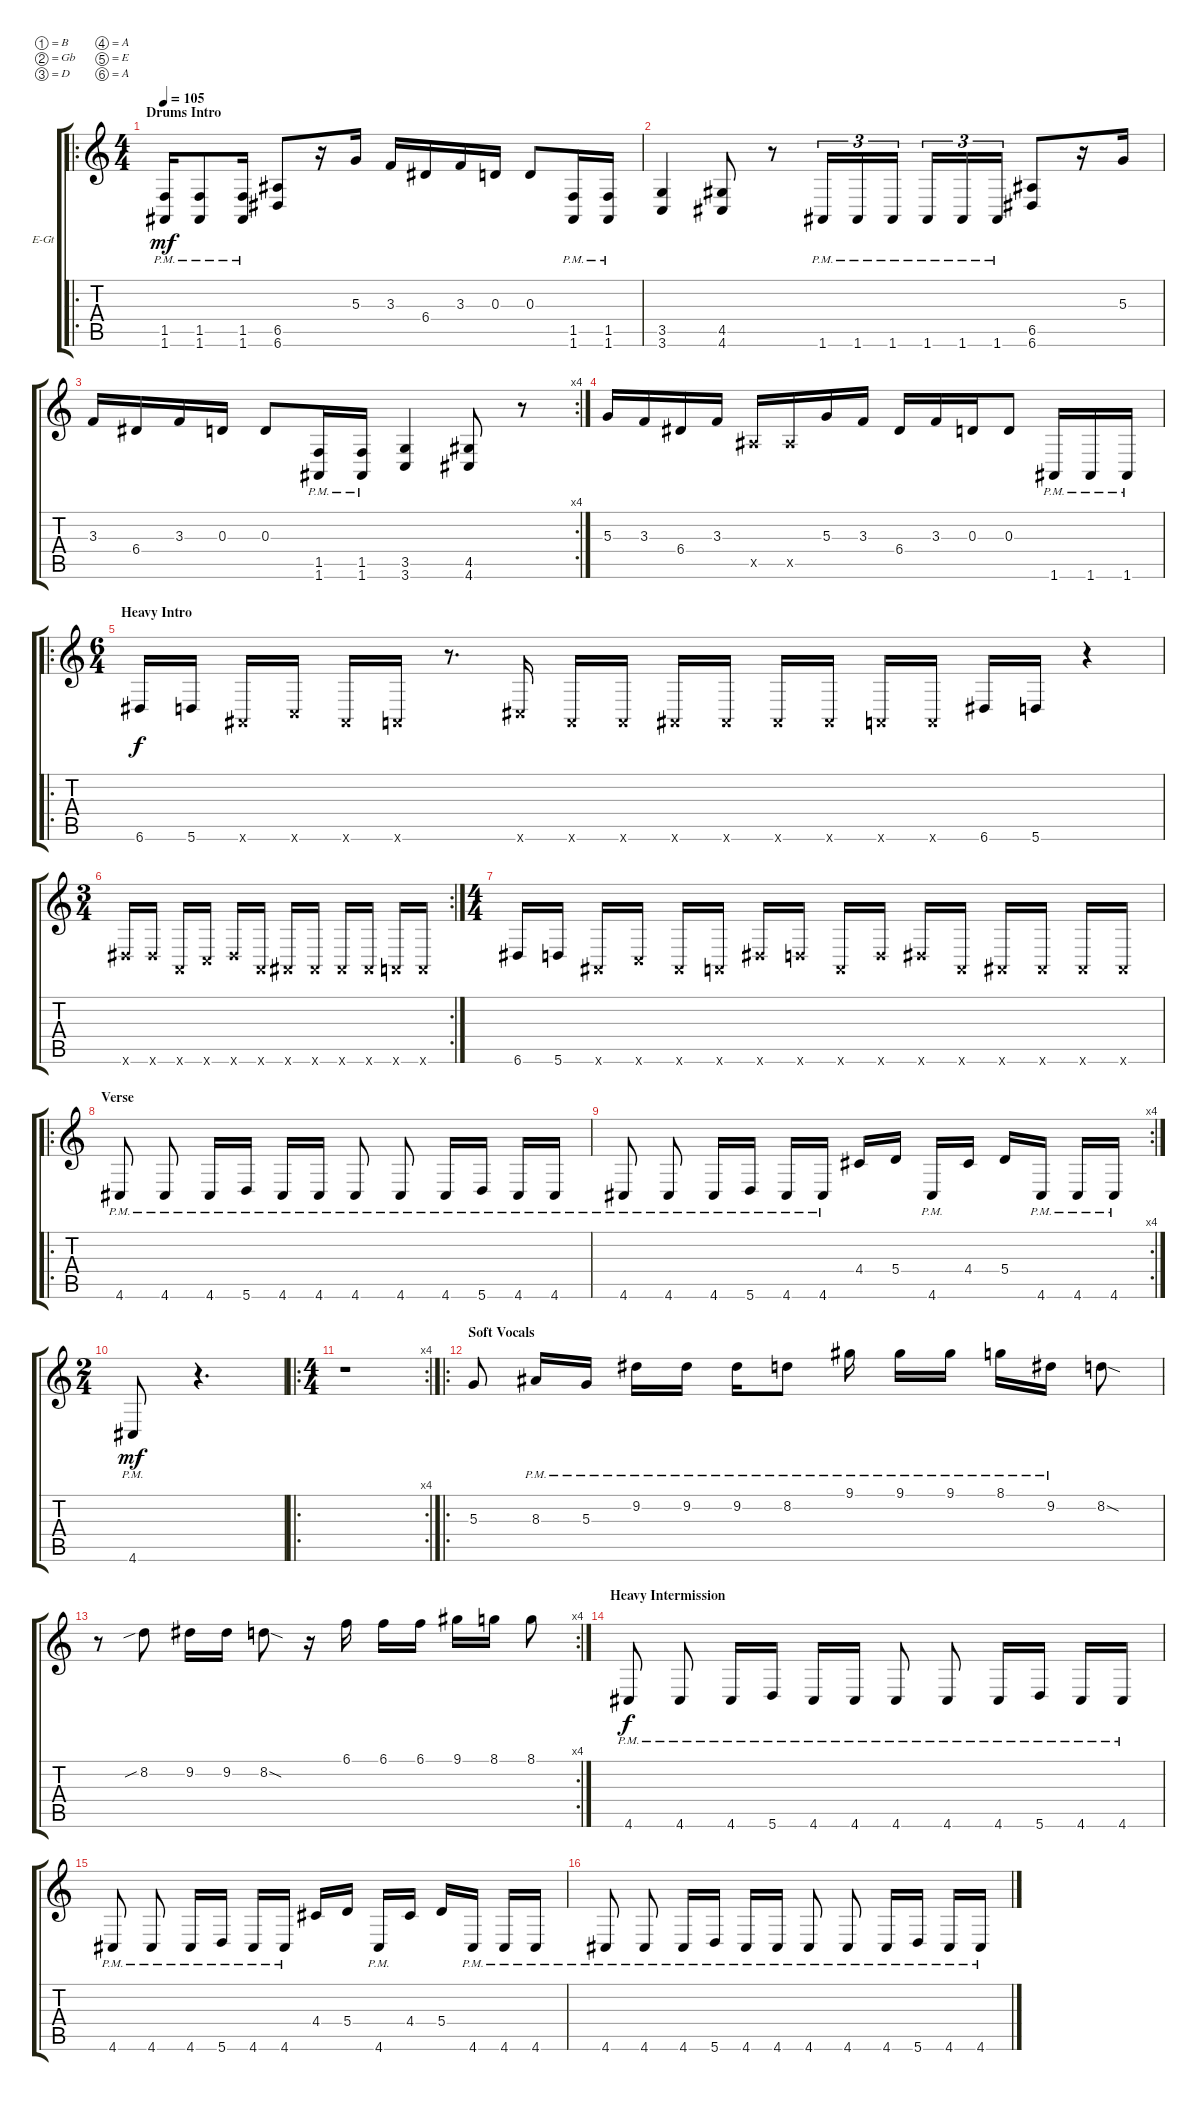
\defaultSystemsLayout 4
\bracketExtendMode groupsimilarinstruments
\firstSystemTrackNameOrientation horizontal
\otherSystemsTrackNameOrientation horizontal
\track ("Electric Guitar" "E-Gt") {instrument distortionguitar}
\staff {score tabs}
\tuning (B3 Gb3 D3 A2 E2 A1)
\ro
\ts (4 4)
\section ("" "Drums Intro")
\tempo 105
\clef g2
\ks c
(1.6{pm} 1.5{pm}).16{dy mf instrument distortionguitar} (1.6{pm} 1.5{pm}).8 (1.6{pm} 1.5{pm}).16 (6.6 6.5).8 r.16 5.3.16 3.3.16 6.4.16 3.3.16 0.3.16 0.3.8 (1.6{pm} 1.5{pm}).16 (1.5{pm} 1.6{pm}).16 |
(3.6 3.5).4 (4.5 4.6).8 r.8 1.6{pm}.16{tu (3 2)} 1.6{pm}.16{tu (3 2)} 1.6{pm}.16{tu (3 2)} 1.6{pm}.16{tu (3 2)} 1.6{pm}.16{tu (3 2)} 1.6{pm}.16{tu (3 2)} (6.6 6.5).8 r.16 5.3.16 |
\rc 4
3.3.16 6.4.16 3.3.16 0.3.16 0.3.8 (1.6{pm} 1.5{pm}).16 (1.5{pm} 1.6{pm}).16 (3.6 3.5).4 (4.5 4.6).8 r.8 |
5.3.16 3.3.16 6.4.16 3.3.16 6.5{x}.16 6.5{x}.16 5.3.16 3.3.16 6.4.16 3.3.16 0.3.16 0.3.8 1.6{pm}.16 1.6{pm}.16 1.6{pm}.16 |
\ro
\ts (6 4)
\beaming (8 1 1 1 1 1 1 1 1 1 1 1 1)
\section ("" "Heavy Intro")
6.6.16{dy f} 5.6.16 1.6{x}.16 3.6{x}.16 1.6{x}.16 0.6{x}.16 r.8{d} 4.6{x}.16 0.6{x}.16 0.6{x}.16 1.6{x}.16 1.6{x}.16 1.6{x}.16 1.6{x}.16 0.6{x}.16 0.6{x}.16 6.6.16 5.6.16 r.4 |
\rc 2
\ts (3 4)
6.6{x}.16 6.6{x}.16 0.6{x}.16 3.6{x}.16 6.6{x}.16 0.6{x}.16 1.6{x}.16 1.6{x}.16 1.6{x}.16 1.6{x}.16 0.6{x}.16 0.6{x}.16 |
\ts (4 4)
6.6.16 5.6.16 1.6{x}.16 3.6{x}.16 1.6{x}.16 0.6{x}.16 6.6{x}.16 5.6{x}.16 0.6{x}.16 5.6{x}.16 6.6{x}.16 0.6{x}.16 1.6{x}.16 1.6{x}.16 1.6{x}.16 1.6{x}.16 |
\ro
\section ("" "Verse")
4.6{pm}.8 4.6{pm}.8 4.6{pm}.16 5.6{pm}.16 4.6{pm}.16 4.6{pm}.16 4.6{pm}.8 4.6{pm}.8 4.6{pm}.16 5.6{pm}.16 4.6{pm}.16 4.6{pm}.16 |
\rc 4
4.6{pm}.8 4.6{pm}.8 4.6{pm}.16 5.6{pm}.16 4.6{pm}.16 4.6{pm}.16 4.4.16 5.4.16 4.6{pm}.16 4.4.16 5.4.16 4.6{pm}.16 4.6{pm}.16 4.6{pm}.16 |
\ts (2 4)
4.6{pm}.8{dy mf} r.4{d} |
\ro
\rc 4
\ts (4 4)
r.1 |
\ro
\section ("" "Soft Vocals")
5.3.8 8.3{pm}.16 5.3{pm}.16 9.2{pm}.16 9.2{pm}.16 9.2{pm}.16 8.2{pm}.8 9.1{pm}.16 9.1{pm}.16 9.1{pm}.16 8.1{pm}.16 9.2{pm}.16 8.2{sod}.8 |
\rc 4
r.8 8.2{sib}.8 9.2.16 9.2.16 8.2{sod}.8 r.16 6.1.16 6.1.16 6.1.16 9.1.16 8.1.16 8.1.8 |
\section ("" "Heavy Intermission")
4.6{pm}.8{dy f} 4.6{pm}.8 4.6{pm}.16 5.6{pm}.16 4.6{pm}.16 4.6{pm}.16 4.6{pm}.8 4.6{pm}.8 4.6{pm}.16 5.6{pm}.16 4.6{pm}.16 4.6{pm}.16 |
4.6{pm}.8 4.6{pm}.8 4.6{pm}.16 5.6{pm}.16 4.6{pm}.16 4.6{pm}.16 4.4.16 5.4.16 4.6{pm}.16 4.4.16 5.4.16 4.6{pm}.16 4.6{pm}.16 4.6{pm}.16 |
4.6{pm}.8 4.6{pm}.8 4.6{pm}.16 5.6{pm}.16 4.6{pm}.16 4.6{pm}.16 4.6{pm}.8 4.6{pm}.8 4.6{pm}.16 5.6{pm}.16 4.6{pm}.16 4.6{pm}.16
